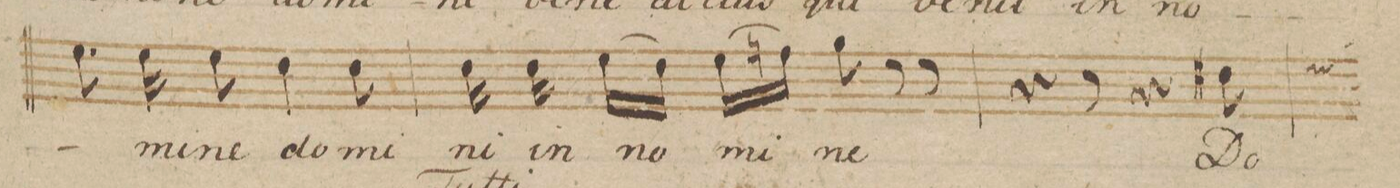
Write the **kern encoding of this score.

**kern	**text
*I"Tenore.	*
*clefC4	*
*k[b-e-]	*
*M6/8	*
8.d\	.
16d\	-mi-
8d\	-ne
4c\	do-
8c\	-mi-
=39	=39
16c\	-ni
16c\	in
(16d\LL	no-
16c\JJ)	.
(16d\LL	-mi-
16en\JJ)	.
8f\	-ne
8r	.
8r	.
=40	=40
4r	.
8r	.
4r	.
8c#X\	Do-
*custos:d	*
=41	=41
*-	*-
